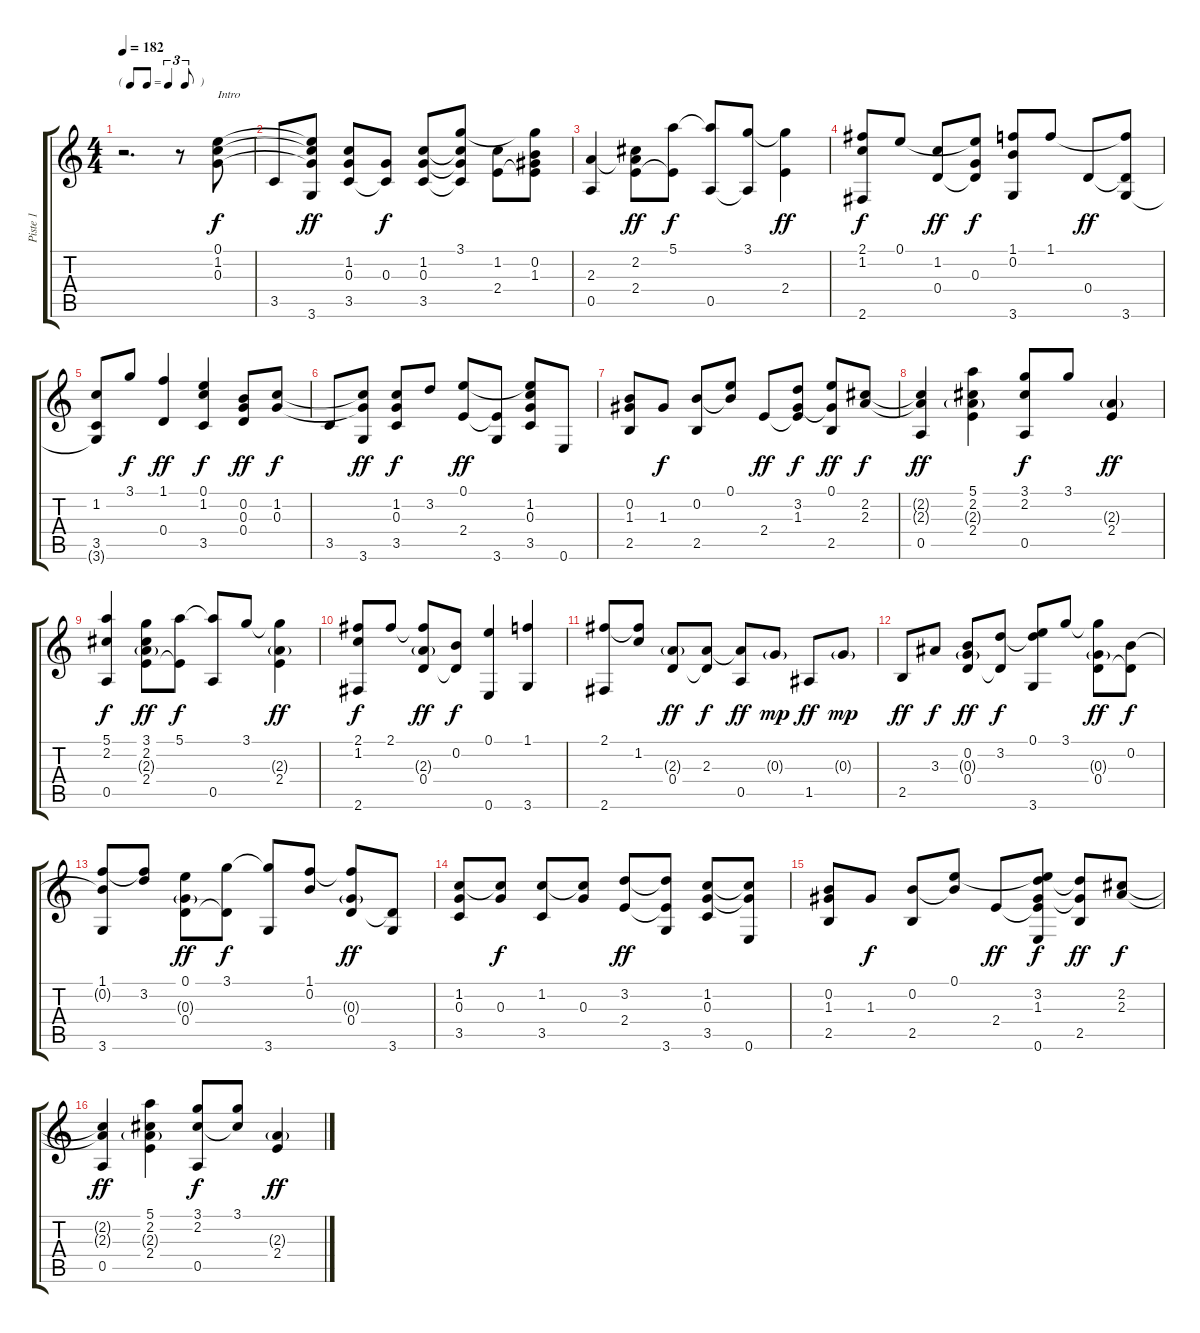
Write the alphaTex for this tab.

\track ("Piste 1" "Piste 1") {instrument acousticguitarsteel}
\staff {score tabs}
\tuning (E4 B3 G3 D3 A2 E2) {hide}
\ts (4 4)
\tf triplet8th
\tempo 182
\clef g2
\ks c
r.2{d dy f instrument acousticguitarsteel} r.8 (0.1 1.2 0.3).8{txt "Intro"} |
3.5.8 (0.1{t} 1.2{t} 0.3{t} 3.6).8{dy ff} (1.2 0.3 3.5).8 (0.3 3.5{t}).8{dy f} (1.2 0.3 3.5).8 (3.1 1.2{t} 0.3{t} 3.5{t}).8 (1.2 2.4).8 (3.1{t} 0.2 1.3 2.4{t}).8 |
(2.3 0.5).4 (2.2 2.3{t} 2.4).8{dy ff} (5.1 2.4{t}).8{dy f} (5.1{t} 0.5).8 (3.1 0.5{t}).8 (3.1{t} 2.4).4{dy ff} |
(2.1 1.2 2.6).8{dy f} 0.1.8 (1.2 0.4).8{dy ff} (0.1{t} 0.3 0.4{t}).8{dy f} (1.1 0.2 3.6).8 1.1.8 0.4.8{dy ff} (1.1{t} 0.4{t} 3.6).8 |
(1.2 3.5 3.6{t}).8 3.1.8{dy f} (1.1 0.4).4{dy ff} (0.1 1.2 3.5).4{dy f} (0.2 0.3 0.4).8{dy ff} (1.2 0.3).8{dy f} |
3.5.8 (1.2{t} 0.3{t} 3.6).8{dy ff} (1.2 0.3 3.5).8{dy f} 3.2.8 (0.1 2.4).8{dy ff} (2.4{t} 3.6).8 (0.1{t} 1.2 0.3 3.5).8 0.6.8 |
(0.2 1.3 2.5).8 1.3.8{dy f} (0.2 2.5).8 (0.1 0.2{t}).8 2.4.8{dy ff} (3.2 1.3 2.4{t}).8{dy f} (0.1 1.3{t} 2.5).8{dy ff} (2.2 2.3).8{dy f} |
(2.2{t} 2.3{t} 0.5).4{dy ff} (5.1 2.2 2.3{g} 2.4).4 (3.1 2.2 0.5).8{dy f} 3.1.8 (2.3{g} 2.4).4{dy ff} |
(5.1 2.2 0.5).4{dy f} (3.1 2.2 2.3{g} 2.4).8{dy ff} (5.1 2.4{t}).8{dy f} (5.1{t} 0.5).8 3.1.8 (3.1{t} 2.3{g} 2.4).4{dy ff} |
(2.1 1.2 2.6).8{dy f} 2.1.8 (2.1{t} 2.3{g} 0.4).8{dy ff} (0.2 0.4{t}).8{dy f} (0.1 0.6).4 (1.1 3.6).4 |
(2.1 2.6).8 (2.1{t} 1.2).8 (2.3{g} 0.4).8{dy ff} (2.3 0.4{t}).8{dy f} (2.3{t} 0.5).8{dy ff} 0.3{g}.8{dy mp} 1.5.8{dy ff} 0.3{g}.8{dy mp} |
2.5.8{dy ff} 3.3.8{dy f} (0.2 0.3{g} 0.4).8{dy ff} (3.2 0.4{t}).8{dy f} (0.1 3.2{t} 3.6).8 3.1.8 (3.1{t} 0.3{g} 0.4).8{dy ff} (0.2 0.4{t}).8{dy f} |
(1.1 0.2{t} 3.6).8 (1.1{t} 3.2).8 (0.1 0.3{g} 0.4).8{dy ff} (3.1 0.4{t}).8{dy f} (3.1{t} 3.6).8 (1.1 0.2).8 (1.1{t} 0.3{g} 0.4).8{dy ff} (0.4{t} 3.6).8 |
(1.2 0.3 3.5).8 (1.2{t} 0.3).8{dy f} (1.2 3.5).8 (1.2{t} 0.3).8 (3.2 2.4).8{dy ff} (3.2{t} 2.4{t} 3.6).8 (1.2 0.3 3.5).8 (1.2{t} 0.3{t} 0.6).8 |
(0.2 1.3 2.5).8 1.3.8{dy f} (0.2 2.5).8 (0.1 0.2{t}).8 2.4.8{dy ff} (0.1{t} 3.2 1.3 2.4{t} 0.6).8{dy f} (3.2{t} 1.3{t} 2.5).8{dy ff} (2.2 2.3).8{dy f} |
(2.2{t} 2.3{t} 0.5).4{dy ff} (5.1 2.2 2.3{g} 2.4).4 (3.1 2.2 0.5).8{dy f} (3.1 2.2{t}).8 (2.3{g} 2.4).4{dy ff}
